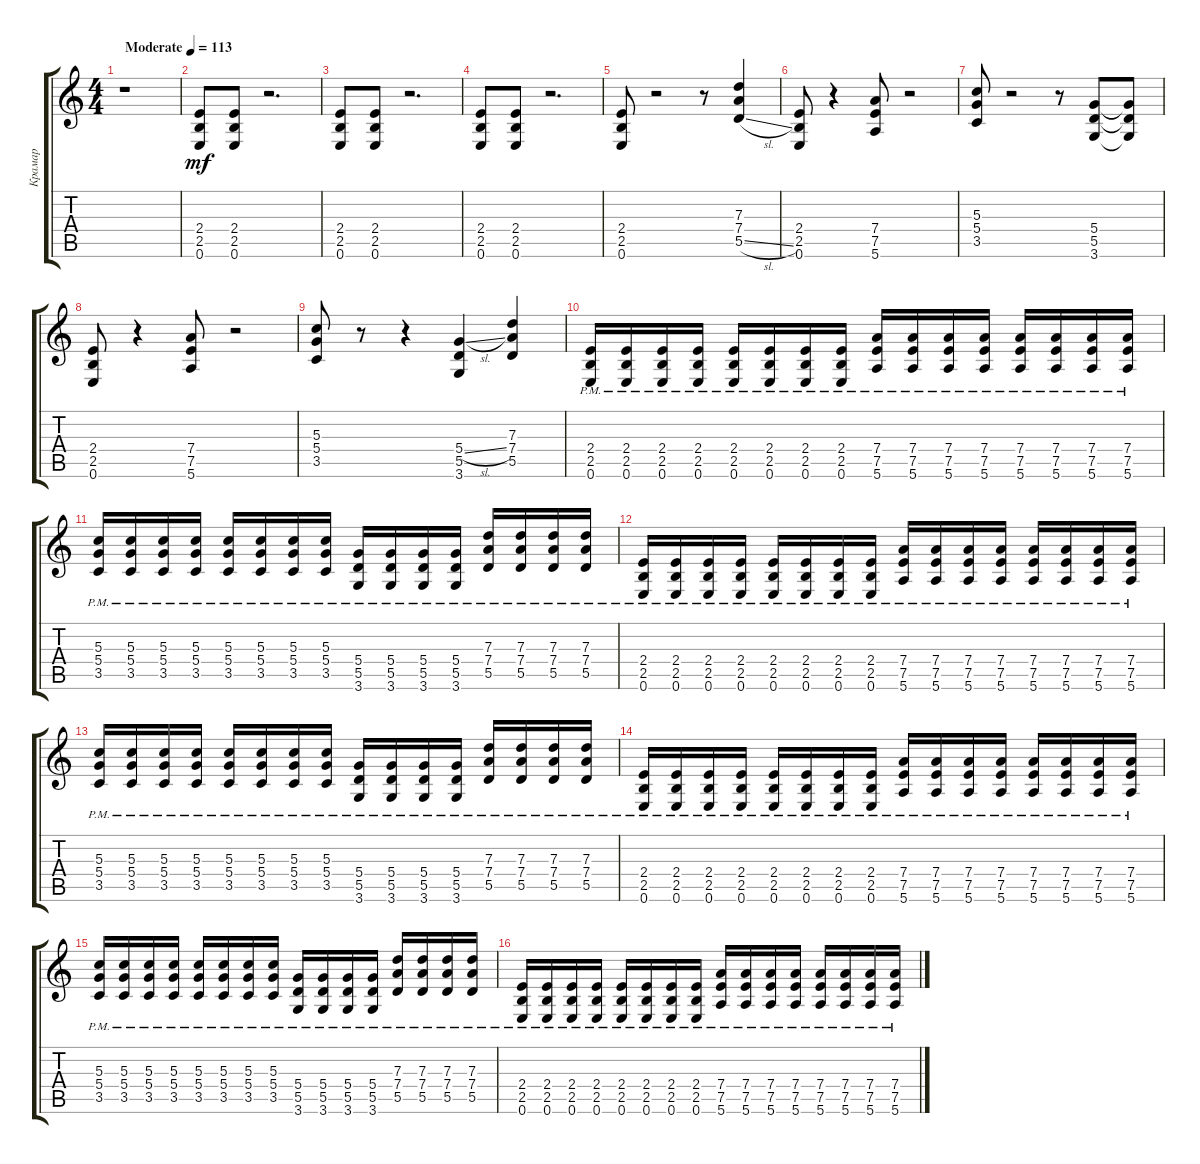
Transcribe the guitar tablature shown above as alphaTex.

\track ("Крамар" "Крамар") {instrument overdrivenguitar}
\staff {score tabs}
\tuning (E4 B3 G3 D3 A2 E2) {hide}
\ts (4 4)
\tempo (113 "Moderate")
\clef g2
\ks c
r.1{dy mf instrument overdrivenguitar} |
(2.4 2.5 0.6).8 (2.4 2.5 0.6).8 r.2{d} |
(2.4 2.5 0.6).8 (2.4 2.5 0.6).8 r.2{d} |
(2.4 2.5 0.6).8 (2.4 2.5 0.6).8 r.2{d} |
(2.4 2.5 0.6).8 r.2 r.8 (7.3 7.4 5.5{sl}).4 |
(2.4 2.5 0.6).8 r.4 (7.4 7.5 5.6).8 r.2 |
(5.3 5.4 3.5).8 r.2 r.8 (5.4 5.5 3.6).8 (5.4{t} 5.5{t} 3.6{t}).8 |
(2.4 2.5 0.6).8 r.4 (7.4 7.5 5.6).8 r.2 |
(5.3 5.4 3.5).8 r.8 r.4 (5.4{sl} 5.5 3.6).4 (7.3 7.4 5.5).4 |
(2.4{pm} 2.5{pm} 0.6{pm}).16 (2.4{pm} 2.5{pm} 0.6{pm}).16 (2.4{pm} 2.5{pm} 0.6{pm}).16 (2.4{pm} 2.5{pm} 0.6{pm}).16 (2.4{pm} 2.5{pm} 0.6{pm}).16 (2.4{pm} 2.5{pm} 0.6{pm}).16 (2.4{pm} 2.5{pm} 0.6{pm}).16 (2.4{pm} 2.5{pm} 0.6{pm}).16 (7.4{pm} 7.5{pm} 5.6{pm}).16 (7.4{pm} 7.5{pm} 5.6{pm}).16 (7.4{pm} 7.5{pm} 5.6{pm}).16 (7.4{pm} 7.5{pm} 5.6{pm}).16 (7.4{pm} 7.5{pm} 5.6{pm}).16 (7.4{pm} 7.5{pm} 5.6{pm}).16 (7.4{pm} 7.5{pm} 5.6{pm}).16 (7.4{pm} 7.5{pm} 5.6{pm}).16 |
(5.3{pm} 5.4{pm} 3.5{pm}).16 (5.3{pm} 5.4{pm} 3.5{pm}).16 (5.3{pm} 5.4{pm} 3.5{pm}).16 (5.3{pm} 5.4{pm} 3.5{pm}).16 (5.3{pm} 5.4{pm} 3.5{pm}).16 (5.3{pm} 5.4{pm} 3.5{pm}).16 (5.3{pm} 5.4{pm} 3.5{pm}).16 (5.3{pm} 5.4{pm} 3.5{pm}).16 (5.4{pm} 5.5{pm} 3.6{pm}).16 (5.4{pm} 5.5{pm} 3.6{pm}).16 (5.4{pm} 5.5{pm} 3.6{pm}).16 (5.4{pm} 5.5{pm} 3.6{pm}).16 (7.3{pm} 7.4{pm} 5.5{pm}).16 (7.3{pm} 7.4{pm} 5.5{pm}).16 (7.3{pm} 7.4{pm} 5.5{pm}).16 (7.3{pm} 7.4{pm} 5.5{pm}).16 |
(2.4{pm} 2.5{pm} 0.6{pm}).16 (2.4{pm} 2.5{pm} 0.6{pm}).16 (2.4{pm} 2.5{pm} 0.6{pm}).16 (2.4{pm} 2.5{pm} 0.6{pm}).16 (2.4{pm} 2.5{pm} 0.6{pm}).16 (2.4{pm} 2.5{pm} 0.6{pm}).16 (2.4{pm} 2.5{pm} 0.6{pm}).16 (2.4{pm} 2.5{pm} 0.6{pm}).16 (7.4{pm} 7.5{pm} 5.6{pm}).16 (7.4{pm} 7.5{pm} 5.6{pm}).16 (7.4{pm} 7.5{pm} 5.6{pm}).16 (7.4{pm} 7.5{pm} 5.6{pm}).16 (7.4{pm} 7.5{pm} 5.6{pm}).16 (7.4{pm} 7.5{pm} 5.6{pm}).16 (7.4{pm} 7.5{pm} 5.6{pm}).16 (7.4{pm} 7.5{pm} 5.6{pm}).16 |
(5.3{pm} 5.4{pm} 3.5{pm}).16 (5.3{pm} 5.4{pm} 3.5{pm}).16 (5.3{pm} 5.4{pm} 3.5{pm}).16 (5.3{pm} 5.4{pm} 3.5{pm}).16 (5.3{pm} 5.4{pm} 3.5{pm}).16 (5.3{pm} 5.4{pm} 3.5{pm}).16 (5.3{pm} 5.4{pm} 3.5{pm}).16 (5.3{pm} 5.4{pm} 3.5{pm}).16 (5.4{pm} 5.5{pm} 3.6{pm}).16 (5.4{pm} 5.5{pm} 3.6{pm}).16 (5.4{pm} 5.5{pm} 3.6{pm}).16 (5.4{pm} 5.5{pm} 3.6{pm}).16 (7.3{pm} 7.4{pm} 5.5{pm}).16 (7.3{pm} 7.4{pm} 5.5{pm}).16 (7.3{pm} 7.4{pm} 5.5{pm}).16 (7.3{pm} 7.4{pm} 5.5{pm}).16 |
(2.4{pm} 2.5{pm} 0.6{pm}).16 (2.4{pm} 2.5{pm} 0.6{pm}).16 (2.4{pm} 2.5{pm} 0.6{pm}).16 (2.4{pm} 2.5{pm} 0.6{pm}).16 (2.4{pm} 2.5{pm} 0.6{pm}).16 (2.4{pm} 2.5{pm} 0.6{pm}).16 (2.4{pm} 2.5{pm} 0.6{pm}).16 (2.4{pm} 2.5{pm} 0.6{pm}).16 (7.4{pm} 7.5{pm} 5.6{pm}).16 (7.4{pm} 7.5{pm} 5.6{pm}).16 (7.4{pm} 7.5{pm} 5.6{pm}).16 (7.4{pm} 7.5{pm} 5.6{pm}).16 (7.4{pm} 7.5{pm} 5.6{pm}).16 (7.4{pm} 7.5{pm} 5.6{pm}).16 (7.4{pm} 7.5{pm} 5.6{pm}).16 (7.4{pm} 7.5{pm} 5.6{pm}).16 |
(5.3{pm} 5.4{pm} 3.5{pm}).16 (5.3{pm} 5.4{pm} 3.5{pm}).16 (5.3{pm} 5.4{pm} 3.5{pm}).16 (5.3{pm} 5.4{pm} 3.5{pm}).16 (5.3{pm} 5.4{pm} 3.5{pm}).16 (5.3{pm} 5.4{pm} 3.5{pm}).16 (5.3{pm} 5.4{pm} 3.5{pm}).16 (5.3{pm} 5.4{pm} 3.5{pm}).16 (5.4{pm} 5.5{pm} 3.6{pm}).16 (5.4{pm} 5.5{pm} 3.6{pm}).16 (5.4{pm} 5.5{pm} 3.6{pm}).16 (5.4{pm} 5.5{pm} 3.6{pm}).16 (7.3{pm} 7.4{pm} 5.5{pm}).16 (7.3{pm} 7.4{pm} 5.5{pm}).16 (7.3{pm} 7.4{pm} 5.5{pm}).16 (7.3{pm} 7.4{pm} 5.5{pm}).16 |
(2.4{pm} 2.5{pm} 0.6{pm}).16 (2.4{pm} 2.5{pm} 0.6{pm}).16 (2.4{pm} 2.5{pm} 0.6{pm}).16 (2.4{pm} 2.5{pm} 0.6{pm}).16 (2.4{pm} 2.5{pm} 0.6{pm}).16 (2.4{pm} 2.5{pm} 0.6{pm}).16 (2.4{pm} 2.5{pm} 0.6{pm}).16 (2.4{pm} 2.5{pm} 0.6{pm}).16 (7.4{pm} 7.5{pm} 5.6{pm}).16 (7.4{pm} 7.5{pm} 5.6{pm}).16 (7.4{pm} 7.5{pm} 5.6{pm}).16 (7.4{pm} 7.5{pm} 5.6{pm}).16 (7.4{pm} 7.5{pm} 5.6{pm}).16 (7.4{pm} 7.5{pm} 5.6{pm}).16 (7.4{pm} 7.5{pm} 5.6{pm}).16 (7.4{pm} 7.5{pm} 5.6{pm}).16
